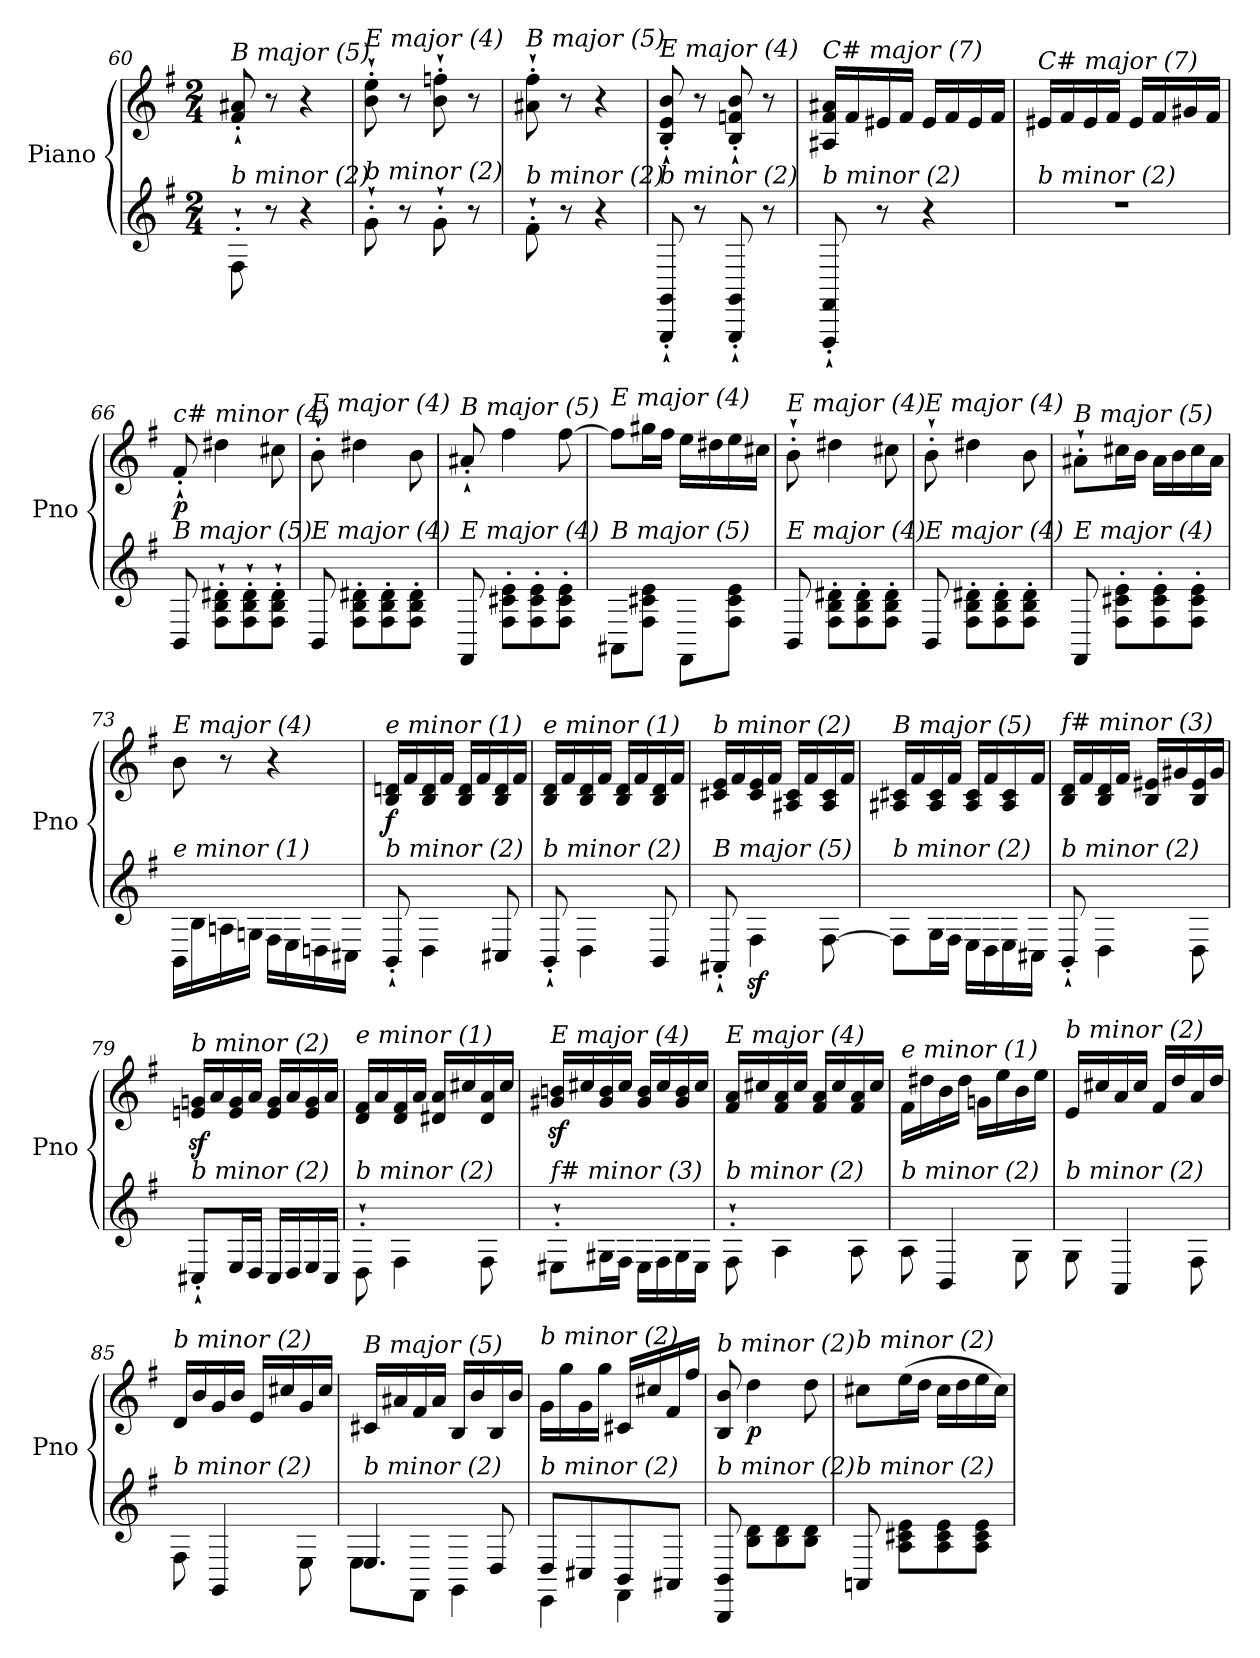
**kern	**kern	**dynam
*part1	*part1	*part1
*staff2	*staff1	*staff1/2
*I"Piano	*	*
*I'Pno	*	*
*clefG2	*clefG2	*
*k[f#]	*k[f#]	*
*M2/4	*M2/4	*
=60	=60	=60
!	!LO:TX:i:t=B major (5)	!
!LO:TX:i:t=b minor (2)	!	!
8F#'`\	8f#/'` 8a#X/'`	.
8r	8r	.
4r	4r	.
=61	=61	=61
!	!LO:TX:i:t=E major (4)	!
!LO:TX:i:t=b minor (2)	!	!
8g'`\	8b\'` 8ee\'`	.
8r	8r	.
8g'`\	8b\'` 8ffni\'`	.
8r	8r	.
=62	=62	=62
!	!LO:TX:i:t=B major (5)	!
!LO:TX:i:t=b minor (2)	!	!
8f#'`\	8a#X\'` 8ff#\'`	.
8r	8r	.
4r	4r	.
=63	=63	=63
!	!LO:TX:i:t=E major (4)	!
!LO:TX:i:t=b minor (2)	!	!
8GGG/'` 8GG/'`	8B/'` 8e/'` 8b/'`	.
8r	8r	.
8GGG/'` 8GG/'`	8B/'` 8fni/'` 8b/'`	.
8r	8r	.
=64	=64	=64
!	!LO:TX:i:t=C# major (7)	!
!LO:TX:i:t=b minor (2)	!	!
8FFF#/'` 8FF#/'`	16A#X/ 16f#/ 16a#X/LL	.
.	16f#/	.
8r	16e#X/	.
.	16f#/JJ	.
!	!	!LO:DY:b
4r	16e#/LL	other-dynamics
.	16f#/	.
.	16e#/	.
.	16f#/JJ	.
=65	=65	=65
!	!LO:TX:i:t=C# major (7)	!
!LO:TX:i:t=b minor (2)	!	!
2r	16e#X/LL	.
.	16f#/	.
.	16e#/	.
.	16f#/JJ	.
.	16e#/LL	.
.	16f#/	.
.	16g#X/	.
.	16f#/JJ	.
!!LO:LB:g=z
=66	=66	=66
!	!LO:TX:i:t=c# minor (4)	!
!LO:TX:i:t=B major (5)	!	!
!	!	!LO:DY:b
8BB/	8f#'`/	p
8F#\'` 8B\'` 8d#X\'`L	4dd#X\	.
8F#\'` 8B\'` 8d#\'`	.	.
8F#\'` 8B\'` 8d#\'`J	8cc#X\	.
=67	=67	=67
!	!LO:TX:i:t=E major (4)	!
!LO:TX:i:t=E major (4)	!	!
8BB/	8b'`\	.
8F#\' 8B\' 8d#X\'L	4dd#X\	.
8F#\' 8B\' 8d#\'	.	.
8F#\' 8B\' 8d#\'J	8b\	.
=68	=68	=68
!	!LO:TX:i:t=B major (5)	!
!LO:TX:i:t=E major (4)	!	!
8FF#/	8a#X'`/	.
8F#\' 8c#X\' 8e\'L	4ff#\	.
8F#\' 8c#\' 8e\'	.	.
8F#\' 8c#\' 8e\'J	[8ff#\	.
=69	=69	=69
!	!LO:TX:i:t=E major (4)	!
!LO:TX:i:t=B major (5)	!	!
8AA#X\L	8ff#\L]	.
8F#\ 8c#X\ 8e\J	16gg#X\L	.
.	16ff#\JJ	.
8FF#\L	16ee\LL	.
.	16dd#X\	.
8F#\ 8c#\ 8e\J	16ee\	.
.	16cc#X\JJ	.
=70	=70	=70
!	!LO:TX:i:t=E major (4)	!
!LO:TX:i:t=E major (4)	!	!
8BB/	8b'`\	.
8F#\' 8B\' 8d#X\'L	4dd#X\	.
8F#\' 8B\' 8d#\'	.	.
8F#\' 8B\' 8d#\'J	8cc#X\	.
=71	=71	=71
!	!LO:TX:i:t=E major (4)	!
!LO:TX:i:t=E major (4)	!	!
8BB/	8b'`\	.
8F#\' 8B\' 8d#X\'L	4dd#X\	.
8F#\' 8B\' 8d#\'	.	.
8F#\' 8B\' 8d#\'J	8b\	.
!!LO:LB:g=z
=72	=72	=72
!	!LO:TX:i:t=B major (5)	!
!LO:TX:i:t=E major (4)	!	!
8FF#/	8a#X'`\L	.
8F#\' 8c#X\' 8e\'L	16cc#X\L	.
.	16b\JJ	.
8F#\' 8c#\' 8e\'	16a#\LL	.
.	16b\	.
8F#\' 8c#\' 8e\'J	16cc#\	.
.	16a#\JJ	.
=73	=73	=73
!	!LO:TX:i:t=E major (4)	!
!LO:TX:i:t=e minor (1)	!	!
16BB\LL	8b\	.
16B\	.	.
16An\	8r	.
16Gn\JJ	.	.
16F#\LL	4r	.
16E\	.	.
16Dn\	.	.
16C#X\JJ	.	.
=74	=74	=74
!	!LO:TX:i:t=e minor (1)	!
!LO:TX:i:t=b minor (2)	!	!
!	!	!LO:DY:b
8BB'`/	16B/ 16dn/LL	f
.	16f#/	.
4D\	16B/ 16d/	.
.	16f#/JJ	.
.	16B/ 16d/LL	.
.	16f#/	.
8C#X/	16B/ 16d/	.
.	16f#/JJ	.
=75	=75	=75
!	!LO:TX:i:t=e minor (1)	!
!LO:TX:i:t=b minor (2)	!	!
8BB'`/	16B/ 16d/LL	.
.	16f#/	.
4D\	16B/ 16d/	.
.	16f#/JJ	.
.	16B/ 16d/LL	.
.	16f#/	.
8BB/	16B/ 16d/	.
.	16f#/JJ	.
=76	=76	=76
!	!LO:TX:i:t=b minor (2)	!
!LO:TX:i:t=B major (5)	!	!
8AA#X'`/	16c#X/ 16e/LL	.
.	16f#/	.
4F#z<\	16c#/ 16e/	.
.	16f#/JJ	.
.	16A#X/ 16c#/LL	.
.	16f#/	.
[8F#\	16A#/ 16c#/	.
.	16f#/JJ	.
!!LO:LB:g=z
=77	=77	=77
!	!LO:TX:i:t=B major (5)	!
!LO:TX:i:t=b minor (2)	!	!
8F#\L]	16A#X/ 16c#X/LL	.
.	16f#/	.
16G\L	16A#/ 16c#/	.
16F#\JJ	16f#/JJ	.
16E\LL	16A#/ 16c#/LL	.
16D\	16f#/	.
16E\	16A#/ 16c#/	.
16C#X\JJ	16f#/JJ	.
=78	=78	=78
!	!LO:TX:i:t=f# minor (3)	!
!LO:TX:i:t=b minor (2)	!	!
8BB'`/	16B/ 16d/LL	.
.	16f#/	.
4D\	16B/ 16d/	.
.	16f#/JJ	.
.	16B/ 16e#X/LL	.
.	16g#X/	.
8D\	16B/ 16e#/	.
.	16g#/JJ	.
=79	=79	=79
!	!LO:TX:i:t=b minor (2)	!
!LO:TX:i:t=b minor (2)	!	!
8C#X'`/L	16en/z< 16gn/z<LL	.
.	16a/	.
16E/L	16e/ 16g/	.
16D/JJ	16a/JJ	.
16C#/LL	16e/ 16g/LL	.
16D/	16a/	.
16E/	16e/ 16g/	.
16C#/JJ	16a/JJ	.
=80	=80	=80
!	!LO:TX:i:t=e minor (1)	!
!LO:TX:i:t=b minor (2)	!	!
8D'`\	16d/ 16f#/LL	.
.	16a/	.
4F#\	16d/ 16f#/	.
.	16a/JJ	.
.	16d#X/ 16a/LL	.
.	16cc#Xi/	.
8F#\	16d#/ 16a/	.
.	16cc#i/JJ	.
=81	=81	=81
!	!LO:TX:i:t=E major (4)	!
!LO:TX:i:t=f# minor (3)	!	!
8E#X'`\L	16g#X/z< 16bn/z<LL	.
.	16cc#X/	.
16G#X\L	16g#/ 16b/	.
16F#\JJ	16cc#/JJ	.
16E#\LL	16g#/ 16b/LL	.
16F#\	16cc#/	.
16G#\	16g#/ 16b/	.
16E#\JJ	16cc#/JJ	.
!!LO:LB:g=z
=82	=82	=82
!	!LO:TX:i:t=E major (4)	!
!LO:TX:i:t=b minor (2)	!	!
8F#'`\	16f#/ 16a/LL	.
.	16cc#X/	.
4A\	16f#/ 16a/	.
.	16cc#/JJ	.
.	16f#/ 16a/LL	.
.	16cc#/	.
8A\	16f#/ 16a/	.
.	16cc#/JJ	.
=83	=83	=83
!	!LO:TX:i:t=e minor (1)	!
!LO:TX:i:t=b minor (2)	!	!
8A\	16f#\LL	.
.	16dd#X\	.
4BB/	16b\	.
.	16dd#\JJ	.
.	16gn\LL	.
.	16ee\	.
8G\	16b\	.
.	16ee\JJ	.
=84	=84	=84
!	!LO:TX:i:t=b minor (2)	!
!LO:TX:i:t=b minor (2)	!	!
8G\	16e/LL	.
.	16cc#X/	.
4AA/	16a/	.
.	16cc#/JJ	.
.	16f#/LL	.
.	16dd/	.
8F#\	16a/	.
.	16dd/JJ	.
=85	=85	=85
!	!LO:TX:i:t=b minor (2)	!
!LO:TX:i:t=b minor (2)	!	!
8F#\	16d/LL	.
.	16b/	.
4GG/	16g/	.
.	16b/JJ	.
.	16e/LL	.
.	16cc#X/	.
8E\	16g/	.
.	16cc#/JJ	.
=86	=86	=86
*^	*	*
!	!	!LO:TX:i:t=B major (5)	!
!LO:TX:i:t=b minor (2)	!	!	!
4.E/	8E\L	16c#X/LL	.
.	.	16a#X/	.
.	8FF#\J	16f#/	.
.	.	16a#/JJ	.
.	4GG\	16B/LL	.
.	.	16b/	.
8D/	.	16B/	.
.	.	16b/JJ	.
!!LO:PB:g=z
=87	=87	=87	=87
!	!	!LO:TX:i:t=b minor (2)	!
!LO:TX:i:t=b minor (2)	!	!	!
8D/L	4EE\	16g\LL	.
.	.	16gg\	.
8C#X/	.	16g\	.
.	.	16gg\JJ	.
8BB/	4FF#\	16c#X/LL	.
.	.	16cc#X/	.
8AA#X/J	.	16f#/	.
.	.	16ff#/JJ	.
*v	*v	*	*
=88	=88	=88
!	!LO:TX:i:t=b minor (2)	!
!LO:TX:i:t=b minor (2)	!	!
8BBB/ 8BB/	8B/ 8b/	.
!	!	!LO:DY:b
8B\ 8d\L	4dd\	p
8B\ 8d\	.	.
8B\ 8d\J	8dd\	.
=89	=89	=89
!	!LO:TX:i:t=b minor (2)	!
!LO:TX:i:t=b minor (2)	!	!
8AAn/	8cc#X\L	.
8A\ 8c#X\ 8e\L	(>16ee\L	.
.	16dd\JJ	.
8A\ 8c#\ 8e\	16cc#\LL	.
.	16dd\	.
8A\ 8c#\ 8e\J	16ee\	.
.	16cc#\JJ)	.
=	=	=
*-	*-	*-
